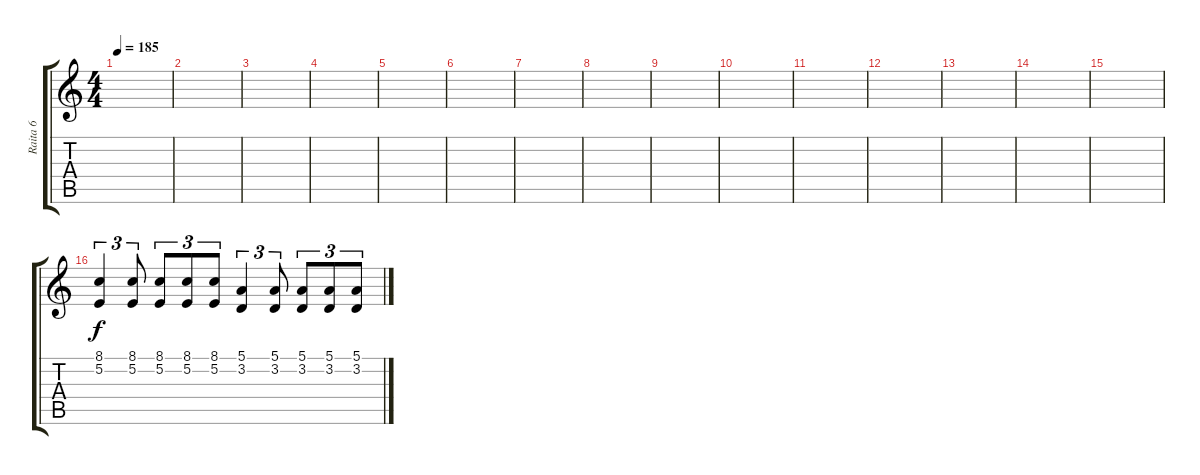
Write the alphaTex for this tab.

\track ("Raita 6" "Raita 6") {instrument brasssection}
\staff {score tabs}
\tuning (E4 B3 G3 D3 A2 E2) {hide}
\ts (4 4)
\tempo 185
\clef g2
\ks c
|
|
|
|
|
|
|
|
|
|
|
|
|
|
|
(8.1 5.2).4{tu (3 2) dy f} (8.1 5.2).8{tu (3 2)} (8.1 5.2).8{tu (3 2)} (8.1 5.2).8{tu (3 2)} (8.1 5.2).8{tu (3 2)} (5.1 3.2).4{tu (3 2)} (5.1 3.2).8{tu (3 2)} (5.1 3.2).8{tu (3 2)} (5.1 3.2).8{tu (3 2)} (5.1 3.2).8{tu (3 2)}
